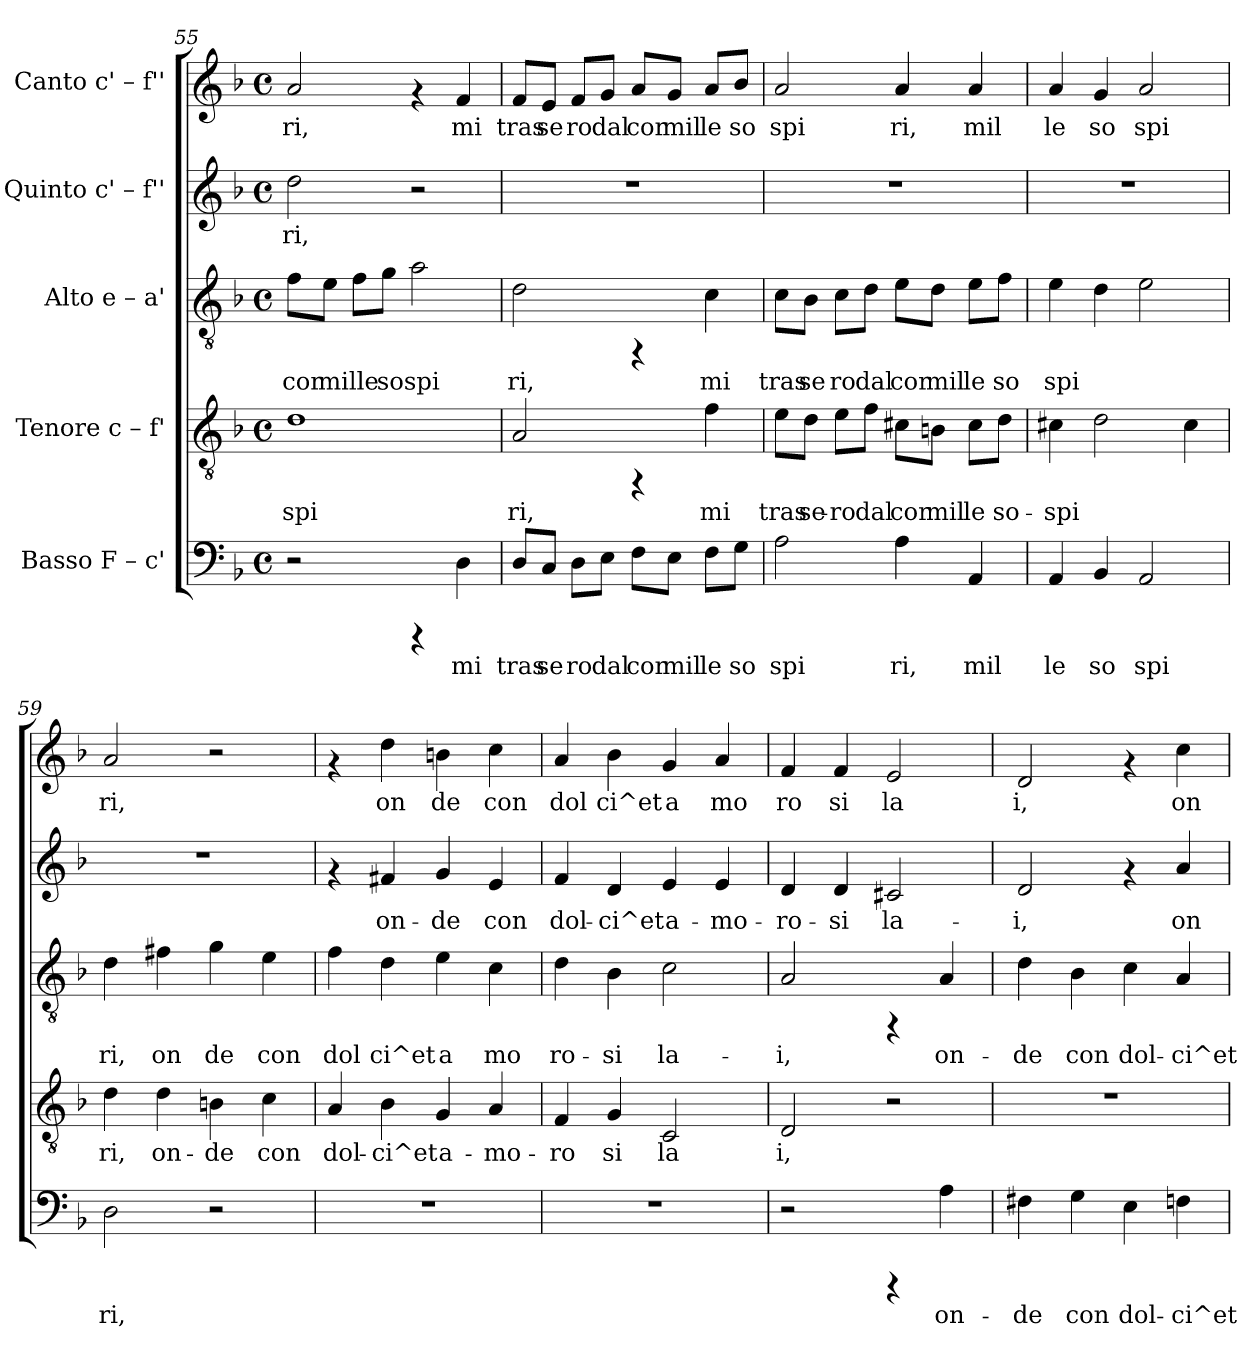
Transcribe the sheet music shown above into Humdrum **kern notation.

**kern	**text	**kern	**text	**kern	**text	**kern	**text	**kern	**text
*part5	*part5	*part4	*part4	*part3	*part3	*part2	*part2	*part1	*part1
*staff5	*staff5	*staff4	*staff4	*staff3	*staff3	*staff2	*staff2	*staff1	*staff1
*I"Basso  F – c'	*	*I"Tenore  c – f'	*	*I"Alto  e – a'	*	*I"Quinto  c' – f''	*	*I"Canto  c' – f''	*
*clefF4	*	*clefGv2	*	*clefGv2	*	*clefG2	*	*clefG2	*
*k[b-]	*	*k[b-]	*	*k[b-]	*	*k[b-]	*	*k[b-]	*
*F:	*	*F:	*	*F:	*	*F:	*	*F:	*
*M4/4	*	*M4/4	*	*M4/4	*	*M4/4	*	*M4/4	*
*met(c)	*	*met(c)	*	*met(c)	*	*met(c)	*	*met(c)	*
=55	=55	=55	=55	=55	=55	=55	=55	=55	=55
!	!	!	!LO:LY:b:cj	!	!LO:LY:b:cj	!	!LO:LY:b:cj	!	!LO:LY:b:rj
2r	.	1d	spi	8f\L	cor	2dd\	ri,	2a/	ri,
!	!	!	!	!	!LO:LY:b:cj	!	!	!	!
.	.	.	.	8e\J	mille	.	.	.	.
!	!	!	!	!	!LO:LY:b:cj	!	!	!	!
.	.	.	.	8f\L	.	.	.	.	.
!	!	!	!	!	!LO:LY:b:cj	!	!	!	!
.	.	.	.	8g\J	sospi	.	.	.	.
!	!	!	!	!	!LO:LY:b:cj	!	!	!	!
4rCCC	.	.	.	2a\	.	2r	.	4rf	.
!	!LO:LY:b:cj	!	!	!	!	!	!	!	!LO:LY:b:rj
4D\	mi	.	.	.	.	.	.	4f/	mi
!!LO:LB:g=z
=56	=56	=56	=56	=56	=56	=56	=56	=56	=56
!	!LO:LY:b:cj	!	!LO:LY:b:cj	!	!LO:LY:b:cj	!	!	!	!LO:LY:b:rj
8D/L	tras	2A/	ri,	2d\	ri,	1r	.	8f/L	tras
!	!LO:LY:b:cj	!	!	!	!	!	!	!	!LO:LY:b:rj
8C/J	se	.	.	.	.	.	.	8e/J	se
!	!LO:LY:b:cj	!	!	!	!	!	!	!	!LO:LY:b:rj
8D\L	ro	.	.	.	.	.	.	8f/L	ro
!	!LO:LY:b:cj	!	!	!	!	!	!	!	!LO:LY:b:rj
8E\J	dal	.	.	.	.	.	.	8g/J	dal
!	!LO:LY:b:cj	!	!	!	!	!	!	!	!LO:LY:b:rj
8F\L	cor	4rFF	.	4rFF	.	.	.	8a/L	cor
!	!LO:LY:b:cj	!	!	!	!	!	!	!	!LO:LY:b:rj
8E\J	mil	.	.	.	.	.	.	8g/J	mil
!	!LO:LY:b:cj	!	!LO:LY:b:cj	!	!LO:LY:b:cj	!	!	!	!LO:LY:b:rj
8F\L	le	4f\	mi	4c\	mi	.	.	8a/L	le
!	!LO:LY:b:cj	!	!	!	!	!	!	!	!LO:LY:b:rj
8G\J	so	.	.	.	.	.	.	8b-/J	so
=57	=57	=57	=57	=57	=57	=57	=57	=57	=57
!	!LO:LY:b:cj	!	!LO:LY:b:cj	!	!LO:LY:b:cj	!	!	!	!LO:LY:b:rj
2A\	spi	8e\L	tras	8c\L	tras	1r	.	2a/	spi
!	!	!	!LO:LY:b:cj	!	!LO:LY:b:cj	!	!	!	!
.	.	8d\J	se-	8B-\J	se	.	.	.	.
!	!	!	!LO:LY:b:cj	!	!LO:LY:b:cj	!	!	!	!
.	.	8e\L	-ro	8c\L	ro	.	.	.	.
!	!	!	!LO:LY:b:cj	!	!LO:LY:b:cj	!	!	!	!
.	.	8f\J	dal	8d\J	dal	.	.	.	.
!	!LO:LY:b:cj	!	!LO:LY:b:cj	!	!LO:LY:b:cj	!	!	!	!LO:LY:b:rj
4A\	ri,	8c#X\L	cor	8e\L	cor	.	.	4a/	ri,
!	!	!	!LO:LY:b:cj	!	!LO:LY:b:cj	!	!	!	!
.	.	8Bn\J	mil	8d\J	mil	.	.	.	.
!	!LO:LY:b:cj	!	!LO:LY:b:cj	!	!LO:LY:b:cj	!	!	!	!LO:LY:b:rj
4AA/	mil	8c#\L	le	8e\L	le	.	.	4a/	mil
!	!	!	!LO:LY:b:cj	!	!LO:LY:b:cj	!	!	!	!
.	.	8d\J	so-	8f\J	so	.	.	.	.
=58	=58	=58	=58	=58	=58	=58	=58	=58	=58
!	!LO:LY:b:cj	!	!LO:LY:b:cj	!	!LO:LY:b:cj	!	!	!	!LO:LY:b:rj
4AA/	le	4c#X\	-spi-	4e\	spi	1r	.	4a/	le
!	!LO:LY:b:cj	!	!LO:LY:b:cj	!	!LO:LY:b:cj	!	!	!	!LO:LY:b:rj
4BB-/	so	2d\	--	4d\	.	.	.	4g/	so
!	!LO:LY:b:cj	!	!	!	!LO:LY:b:cj	!	!	!	!LO:LY:b:rj
2AA/	spi	.	.	2e\	.	.	.	2a/	spi
!	!	!	!LO:LY:b:cj	!	!	!	!	!	!
.	.	4c#\	--	.	.	.	.	.	.
=59	=59	=59	=59	=59	=59	=59	=59	=59	=59
!	!LO:LY:b:cj	!	!LO:LY:b:cj	!	!LO:LY:b:cj	!	!	!	!LO:LY:b:rj
2D\	ri,	4d\	-ri,	4d\	ri,	1r	.	2a/	ri,
!	!	!	!LO:LY:b:cj	!	!LO:LY:b:cj	!	!	!	!
.	.	4d\	on-	4f#X\	on	.	.	.	.
!	!	!	!LO:LY:b:cj	!	!LO:LY:b:cj	!	!	!	!
2r	.	4Bn\	-de	4g\	de	.	.	2r	.
!	!	!	!LO:LY:b:cj	!	!LO:LY:b:cj	!	!	!	!
.	.	4c\	con	4e\	con	.	.	.	.
=60	=60	=60	=60	=60	=60	=60	=60	=60	=60
!	!	!	!LO:LY:b:cj	!	!LO:LY:b:cj	!	!	!	!
1r	.	4A/	dol-	4f\	dol	4rf	.	4rf	.
!	!	!	!LO:LY:b:cj	!	!LO:LY:b:cj	!	!LO:LY:b:cj	!	!LO:LY:b:rj
.	.	4B-\	-ci^et	4d\	ci^et	4f#X/	on-	4dd\	on
!	!	!	!LO:LY:b:cj	!	!LO:LY:b:cj	!	!LO:LY:b:cj	!	!LO:LY:b:rj
.	.	4G/	a-	4e\	a	4g/	-de	4bn\	de
!	!	!	!LO:LY:b:cj	!	!LO:LY:b:cj	!	!LO:LY:b:cj	!	!LO:LY:b:rj
.	.	4A/	-mo-	4c\	mo	4e/	con	4cc\	con
!!LO:PB:g=z
=61	=61	=61	=61	=61	=61	=61	=61	=61	=61
!	!	!	!LO:LY:b:cj	!	!LO:LY:b:cj	!	!LO:LY:b:cj	!	!LO:LY:b:rj
1r	.	4F/	-ro	4d\	ro-	4f/	dol-	4a/	dol
!	!	!	!LO:LY:b:cj	!	!LO:LY:b:cj	!	!LO:LY:b:cj	!	!LO:LY:b:rj
.	.	4G/	si	4B-\	-si	4d/	-ci^et	4b-\	ci^et
!	!	!	!LO:LY:b:cj	!	!LO:LY:b:cj	!	!LO:LY:b:cj	!	!LO:LY:b:rj
.	.	2C/	la	2c\	la-	4e/	a-	4g/	a
!	!	!	!	!	!	!	!LO:LY:b:cj	!	!LO:LY:b:rj
.	.	.	.	.	.	4e/	-mo-	4a/	mo
=62	=62	=62	=62	=62	=62	=62	=62	=62	=62
!	!	!	!LO:LY:b:cj	!	!LO:LY:b:cj	!	!LO:LY:b:cj	!	!LO:LY:b:rj
2r	.	2D/	i,	2A/	-i,	4d/	-ro-	4f/	ro
!	!	!	!	!	!	!	!LO:LY:b:cj	!	!LO:LY:b:rj
.	.	.	.	.	.	4d/	-si	4f/	si
!	!	!	!	!	!	!	!LO:LY:b:cj	!	!LO:LY:b:rj
4rCCC	.	2r	.	4rFF	.	2c#X/	la-	2e/	la
!	!LO:LY:b:cj	!	!	!	!LO:LY:b:cj	!	!	!	!
4A\	on-	.	.	4A/	on-	.	.	.	.
=63	=63	=63	=63	=63	=63	=63	=63	=63	=63
!	!LO:LY:b:cj	!	!	!	!LO:LY:b:cj	!	!LO:LY:b:cj	!	!LO:LY:b:rj
4F#X\	-de	1r	.	4d\	-de	2d/	-i,	2d/	i,
!	!LO:LY:b:cj	!	!	!	!LO:LY:b:cj	!	!	!	!
4G\	con	.	.	4B-\	con	.	.	.	.
!	!LO:LY:b:cj	!	!	!	!LO:LY:b:cj	!	!	!	!
4E\	dol-	.	.	4c\	dol-	4rf	.	4rf	.
!	!LO:LY:b:cj	!	!	!	!LO:LY:b:cj	!	!LO:LY:b:cj	!	!LO:LY:b:rj
4Fn\	-ci^et	.	.	4A/	-ci^et	4a/	on-	4cc\	on
=	=	=	=	=	=	=	=	=	=
*-	*-	*-	*-	*-	*-	*-	*-	*-	*-
